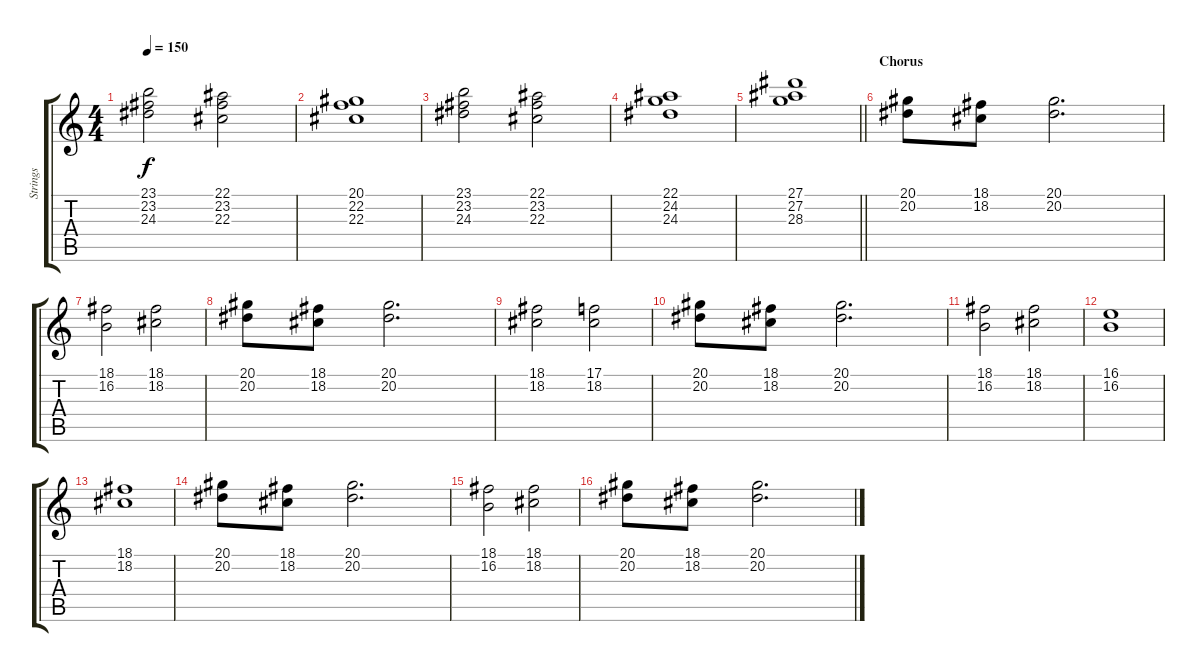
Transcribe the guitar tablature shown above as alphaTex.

\track ("Strings" "Strings") {instrument stringensemble1}
\staff {score tabs}
\tuning (C4 G3 Eb3 Bb2 F2 C2) {hide}
\ts (4 4)
\tempo 150
\clef g2
\ks c
(23.1 23.2 24.3).2{dy f} (22.1 23.2 22.3).2 |
(20.1 22.2 22.3).1 |
(23.1 23.2 24.3).2 (22.1 23.2 22.3).2 |
(22.1 24.2 24.3).1 |
\barLineRight lightlight
(27.1 27.2 28.3).1 |
\section ("" "Chorus")
(20.1 20.2).8 (18.1 18.2).8 (20.1 20.2).2{d} |
(18.1 16.2).2 (18.1 18.2).2 |
(20.1 20.2).8 (18.1 18.2).8 (20.1 20.2).2{d} |
(18.1 18.2).2 (17.1 18.2).2 |
(20.1 20.2).8 (18.1 18.2).8 (20.1 20.2).2{d} |
(18.1 16.2).2 (18.1 18.2).2 |
(16.1 16.2).1 |
(18.1 18.2).1 |
(20.1 20.2).8 (18.1 18.2).8 (20.1 20.2).2{d} |
(18.1 16.2).2 (18.1 18.2).2 |
(20.1 20.2).8 (18.1 18.2).8 (20.1 20.2).2{d}
